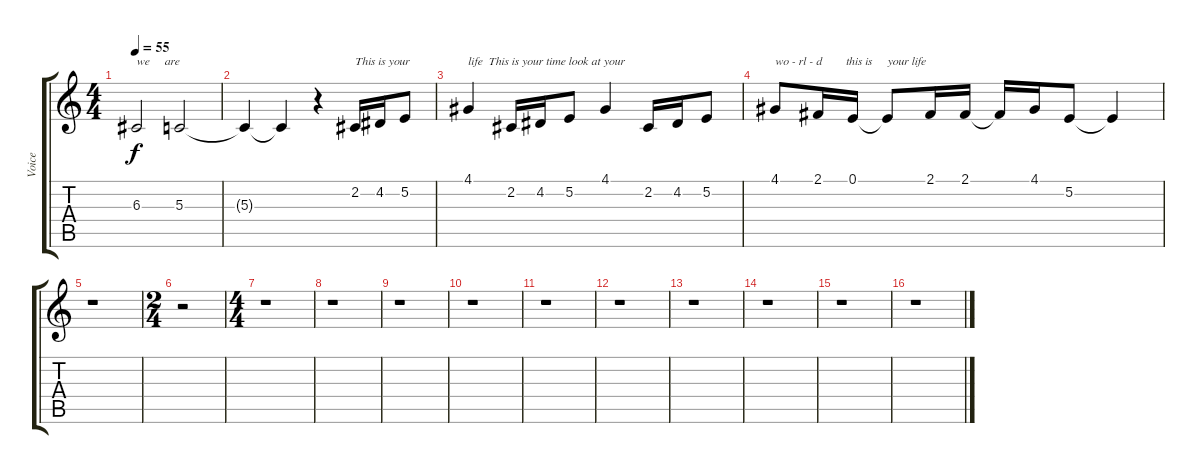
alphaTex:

\track ("Voice" "Voice") {instrument violin}
\staff {score tabs}
\tuning (E4 B3 G3 D3 A2 D2) {hide}
\ts (4 4)
\tempo 55
\clef g2
\ks c
6.3.2{txt "we     are" dy f} 5.3.2 |
5.3{t}.4 5.3{t}.4 r.4 2.2.16{txt "This is your"} 4.2.16 5.2.8 |
4.1.4{txt "life  This is your time look at your"} 2.2.16 4.2.16 5.2.8 4.1.4 2.2.16 4.2.16 5.2.8 |
4.1.8{txt "wo - rl - d        this is     your life"} 2.1.16 0.1.16 0.1{t}.8 2.1.16 2.1.16 2.1{t}.16 4.1.16 5.2.8 5.2{t}.4 |
r.1 |
\ts (2 4)
r.2 |
\ts (4 4)
r.1 |
r.1 |
r.1 |
r.1 |
r.1 |
r.1 |
r.1 |
r.1 |
r.1 |
r.1
